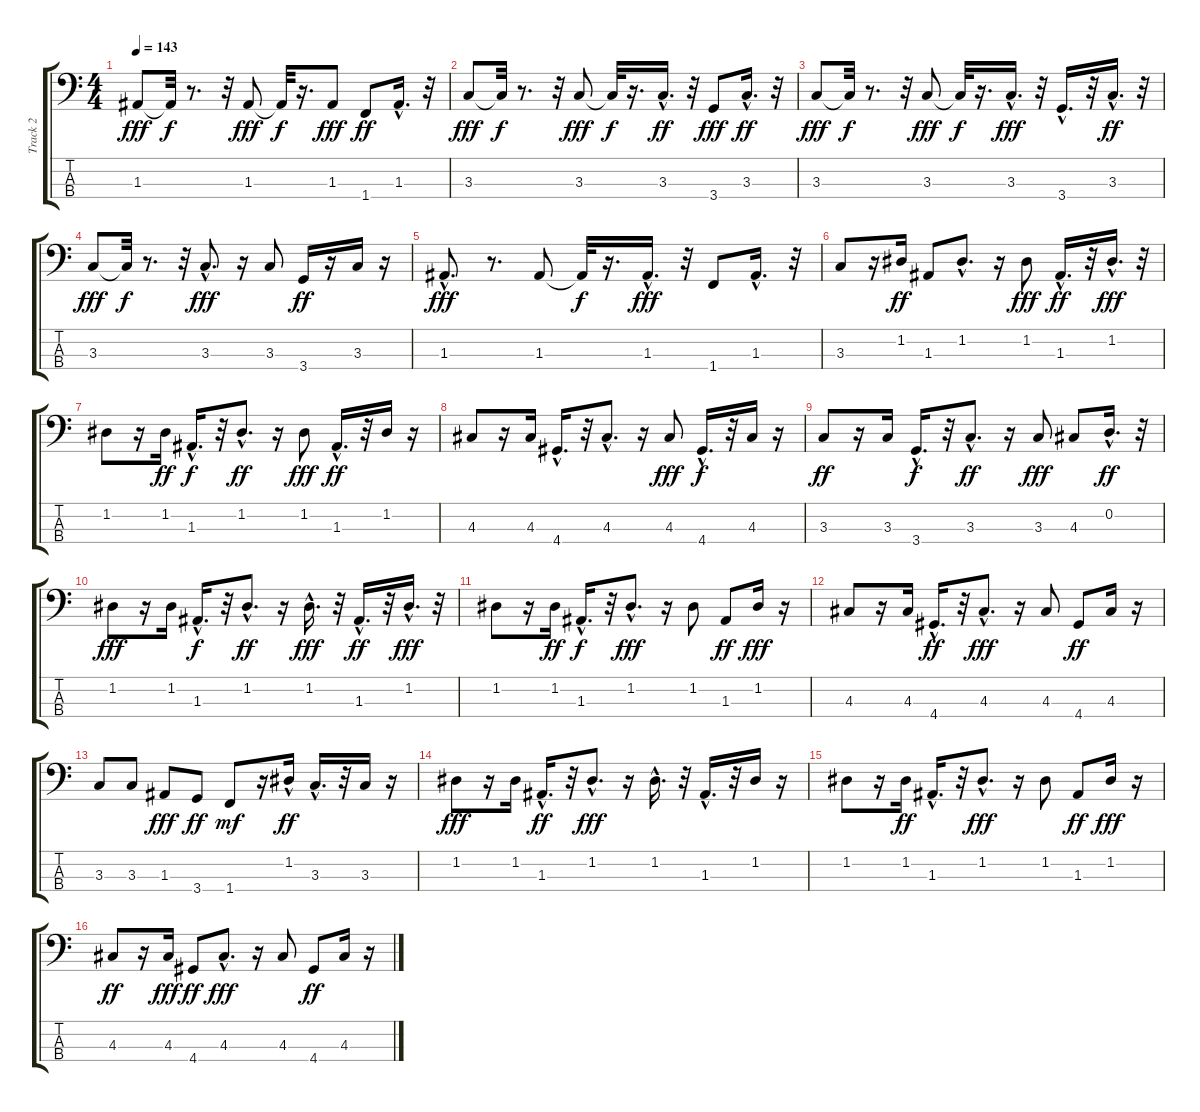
\track ("Track 2" "Track 2") {instrument electricbassfinger}
\staff {score tabs}
\tuning (G2 D2 A1 E1) {hide}
\ts (4 4)
\tempo 143
\clef f4
\ks c
1.3.8{dy fff} 1.3{t}.32{dy f} r.8{d} r.32 1.3.8{dy fff} 1.3{t}.32{dy f} r.16{d} 1.3.8{dy fff} 1.4.8{dy ff} 1.3{hac}.16{d} r.32 |
3.3.8{dy fff} 3.3{t}.32{dy f} r.8{d} r.32 3.3.8{dy fff} 3.3{t}.32{dy f} r.16{d} 3.3{hac}.16{d dy ff} r.32 3.4.8{dy fff} 3.3{hac}.16{d dy ff} r.32 |
3.3.8{dy fff} 3.3{t}.32{dy f} r.8{d} r.32 3.3.8{dy fff} 3.3{t}.32{dy f} r.16{d} 3.3{hac}.16{d dy fff} r.32 3.4{hac}.16{d} r.32 3.3{hac}.16{d dy ff} r.32 |
3.3.8{dy fff} 3.3{t}.32{dy f} r.8{d} r.32 3.3{hac}.8{d dy fff} r.16 3.3.8 3.4.16{dy ff} r.16 3.3.16 r.16 |
1.3{hac}.8{d dy fff} r.8{d} 1.3.8 1.3{t}.32{dy f} r.16{d} 1.3{hac}.16{d dy fff} r.32 1.4.8 1.3{hac}.16{d} r.32 |
3.3.8 r.16 1.2.16{dy ff} 1.3.8 1.2{hac}.8{d} r.16 1.2.8{dy fff} 1.3{hac}.16{d dy ff} r.32 1.2{hac}.16{d dy fff} r.32 |
1.2.8 r.16 1.2.16{dy ff} 1.3{hac}.16{d dy f} r.32 1.2{hac}.8{d dy ff} r.16 1.2.8{dy fff} 1.3{hac}.16{d dy ff} r.32 1.2.16 r.16 |
4.3.8 r.16 4.3.16 4.4{hac}.16{d} r.32 4.3{hac}.8{d} r.16 4.3.8{dy fff} 4.4{hac}.16{d dy f} r.32 4.3.16 r.16 |
3.3.8{dy ff} r.16 3.3.16 3.4{hac}.16{d dy f} r.32 3.3{hac}.8{d dy ff} r.16 3.3.8{dy fff} 4.3.8 0.2{hac}.16{d dy ff} r.32 |
1.2.8{dy fff} r.16 1.2.16 1.3{hac}.16{d dy f} r.32 1.2{hac}.8{d dy ff} r.16 1.2{hac}.16{d dy fff} r.32 1.3{hac}.16{d dy ff} r.32 1.2{hac}.16{d dy fff} r.32 |
1.2.8 r.16 1.2.16{dy ff} 1.3{hac}.16{d dy f} r.32 1.2{hac}.8{d dy fff} r.16 1.2.8 1.3.8{dy ff} 1.2.16{dy fff} r.16 |
4.3.8 r.16 4.3.16 4.4{hac}.16{d dy ff} r.32 4.3{hac}.8{d dy fff} r.16 4.3.8 4.4.8{dy ff} 4.3.16 r.16 |
3.3.8 3.3.8 1.3.8{dy fff} 3.4.8{dy ff} 1.4.8{dy mf} r.16 1.2{hac}.16{dy ff} 3.3{hac}.16{d} r.32 3.3.16 r.16 |
1.2.8{dy fff} r.16 1.2.16 1.3{hac}.16{d dy ff} r.32 1.2{hac}.8{d dy fff} r.16 1.2{hac}.16{d} r.32 1.3{hac}.16{d} r.32 1.2.16 r.16 |
1.2.8 r.16 1.2.16{dy ff} 1.3{hac}.16{d} r.32 1.2{hac}.8{d dy fff} r.16 1.2.8 1.3.8{dy ff} 1.2.16{dy fff} r.16 |
4.3.8{dy ff} r.16 4.3.16{dy fff} 4.4.8{dy ff} 4.3{hac}.8{d dy fff} r.16 4.3.8 4.4.8{dy ff} 4.3.16 r.16
